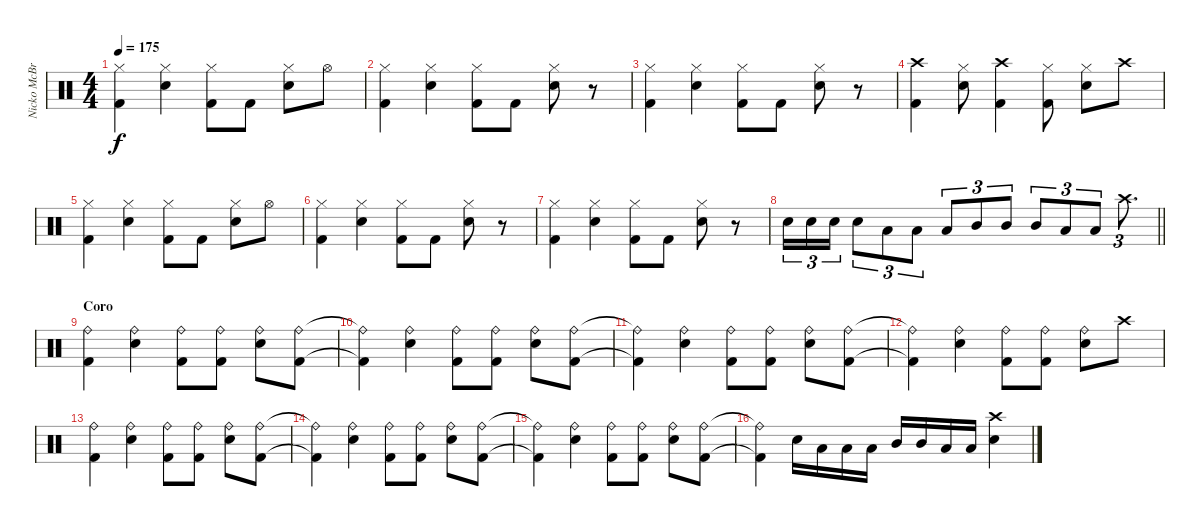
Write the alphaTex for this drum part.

\track ("Nicko McBrain" "Nicko McBr") {instrument percussion}
\staff {score}
\articulation defaults
\ts (4 4)
\tempo 175
\clef neutral
\ks c
("Hi-Hat (closed)" "Kick (hit) 2").4{dy f} ("Hi-Hat (closed)" "Snare (hit) 2").4 ("Hi-Hat (closed)" "Kick (hit) 2").8 "Kick (hit) 2".8 ("Hi-Hat (closed)" "Snare (hit) 2").8 "Hi-Hat (open)".8 |
("Hi-Hat (closed)" "Kick (hit) 2").4 ("Hi-Hat (closed)" "Snare (hit) 2").4 ("Hi-Hat (closed)" "Kick (hit) 2").8 "Kick (hit) 2".8 ("Hi-Hat (closed)" "Snare (hit) 2").8 r.8 |
("Hi-Hat (closed)" "Kick (hit) 2").4 ("Hi-Hat (closed)" "Snare (hit) 2").4 ("Hi-Hat (closed)" "Kick (hit) 2").8 "Kick (hit) 2".8 ("Hi-Hat (closed)" "Snare (hit) 2").8 r.8 |
("Crash high (hit)" "Kick (hit) 2").4 ("Hi-Hat (closed)" "Snare (hit) 2").8 ("Crash high (hit)" "Kick (hit) 2").4 ("Hi-Hat (closed)" "Kick (hit) 2").8 ("Hi-Hat (closed)" "Snare (hit) 2").8 "Crash high (hit)".8 |
("Hi-Hat (closed)" "Kick (hit) 2").4 ("Hi-Hat (closed)" "Snare (hit) 2").4 ("Hi-Hat (closed)" "Kick (hit) 2").8 "Kick (hit) 2".8 ("Hi-Hat (closed)" "Snare (hit) 2").8 "Hi-Hat (open)".8 |
("Hi-Hat (closed)" "Kick (hit) 2").4 ("Hi-Hat (closed)" "Snare (hit) 2").4 ("Hi-Hat (closed)" "Kick (hit) 2").8 "Kick (hit) 2".8 ("Hi-Hat (closed)" "Snare (hit) 2").8 r.8 |
("Hi-Hat (closed)" "Kick (hit) 2").4 ("Hi-Hat (closed)" "Snare (hit) 2").4 ("Hi-Hat (closed)" "Kick (hit) 2").8 "Kick (hit) 2".8 ("Hi-Hat (closed)" "Snare (hit) 2").8 r.8 |
\barLineRight lightlight "Snare (hit) 2".16{tu (3 2)} "Snare (hit) 2".16{tu (3 2)} "Snare (hit) 2".16{tu (3 2)} "Snare (hit) 2".8{tu (3 2)} "Low Tom (hit)".8{tu (3 2)} "Low Tom (hit)".8{tu (3 2)} "Low Tom (hit)".8{tu (3 2)} "Mid Tom (hit)".8{tu (3 2)} "Mid Tom (hit)".8{tu (3 2)} "Mid Tom (hit)".8{tu (3 2)} "Low Tom (hit)".8{tu (3 2)} "Low Tom (hit)".8{tu (3 2)} "Crash high (hit)".8{d tu (3 2)}
|
\section ("" "Coro")
("Ride (bell)" "Kick (hit) 2").4 ("Ride (bell)" "Snare (hit) 2").4 ("Ride (bell)" "Kick (hit) 2").8 ("Ride (bell)" "Kick (hit) 2").8 ("Ride (bell)" "Snare (hit) 2").8 ("Ride (bell)" "Kick (hit) 2").8 |
("Ride (bell)"{t} "Kick (hit) 2"{t}).4 ("Ride (bell)" "Snare (hit) 2").4 ("Ride (bell)" "Kick (hit) 2").8 ("Ride (bell)" "Kick (hit) 2").8 ("Ride (bell)" "Snare (hit) 2").8 ("Ride (bell)" "Kick (hit) 2").8 |
("Ride (bell)"{t} "Kick (hit) 2"{t}).4 ("Ride (bell)" "Snare (hit) 2").4 ("Ride (bell)" "Kick (hit) 2").8 ("Ride (bell)" "Kick (hit) 2").8 ("Ride (bell)" "Snare (hit) 2").8 ("Ride (bell)" "Kick (hit) 2").8 |
("Ride (bell)"{t} "Kick (hit) 2"{t}).4 ("Ride (bell)" "Snare (hit) 2").4 ("Ride (bell)" "Kick (hit) 2").8 ("Ride (bell)" "Kick (hit) 2").8 ("Ride (bell)" "Snare (hit) 2").8 "Crash high (hit)".8 |
("Ride (bell)" "Kick (hit) 2").4 ("Ride (bell)" "Snare (hit) 2").4 ("Ride (bell)" "Kick (hit) 2").8 ("Ride (bell)" "Kick (hit) 2").8 ("Ride (bell)" "Snare (hit) 2").8 ("Ride (bell)" "Kick (hit) 2").8 |
("Ride (bell)"{t} "Kick (hit) 2"{t}).4 ("Ride (bell)" "Snare (hit) 2").4 ("Ride (bell)" "Kick (hit) 2").8 ("Ride (bell)" "Kick (hit) 2").8 ("Ride (bell)" "Snare (hit) 2").8 ("Ride (bell)" "Kick (hit) 2").8 |
("Ride (bell)"{t} "Kick (hit) 2"{t}).4 ("Ride (bell)" "Snare (hit) 2").4 ("Ride (bell)" "Kick (hit) 2").8 ("Ride (bell)" "Kick (hit) 2").8 ("Ride (bell)" "Snare (hit) 2").8 ("Ride (bell)" "Kick (hit) 2").8 |
("Ride (bell)"{t} "Kick (hit) 2"{t}).4 "Snare (hit) 2".16 "Low Tom (hit)".16 "Low Tom (hit)".16 "Low Tom (hit)".16 "Mid Tom (hit)".16 "Mid Tom (hit)".16 "Low Tom (hit)".16 "Low Tom (hit)".16 ("Crash high (hit)" "Snare (hit) 2").4
